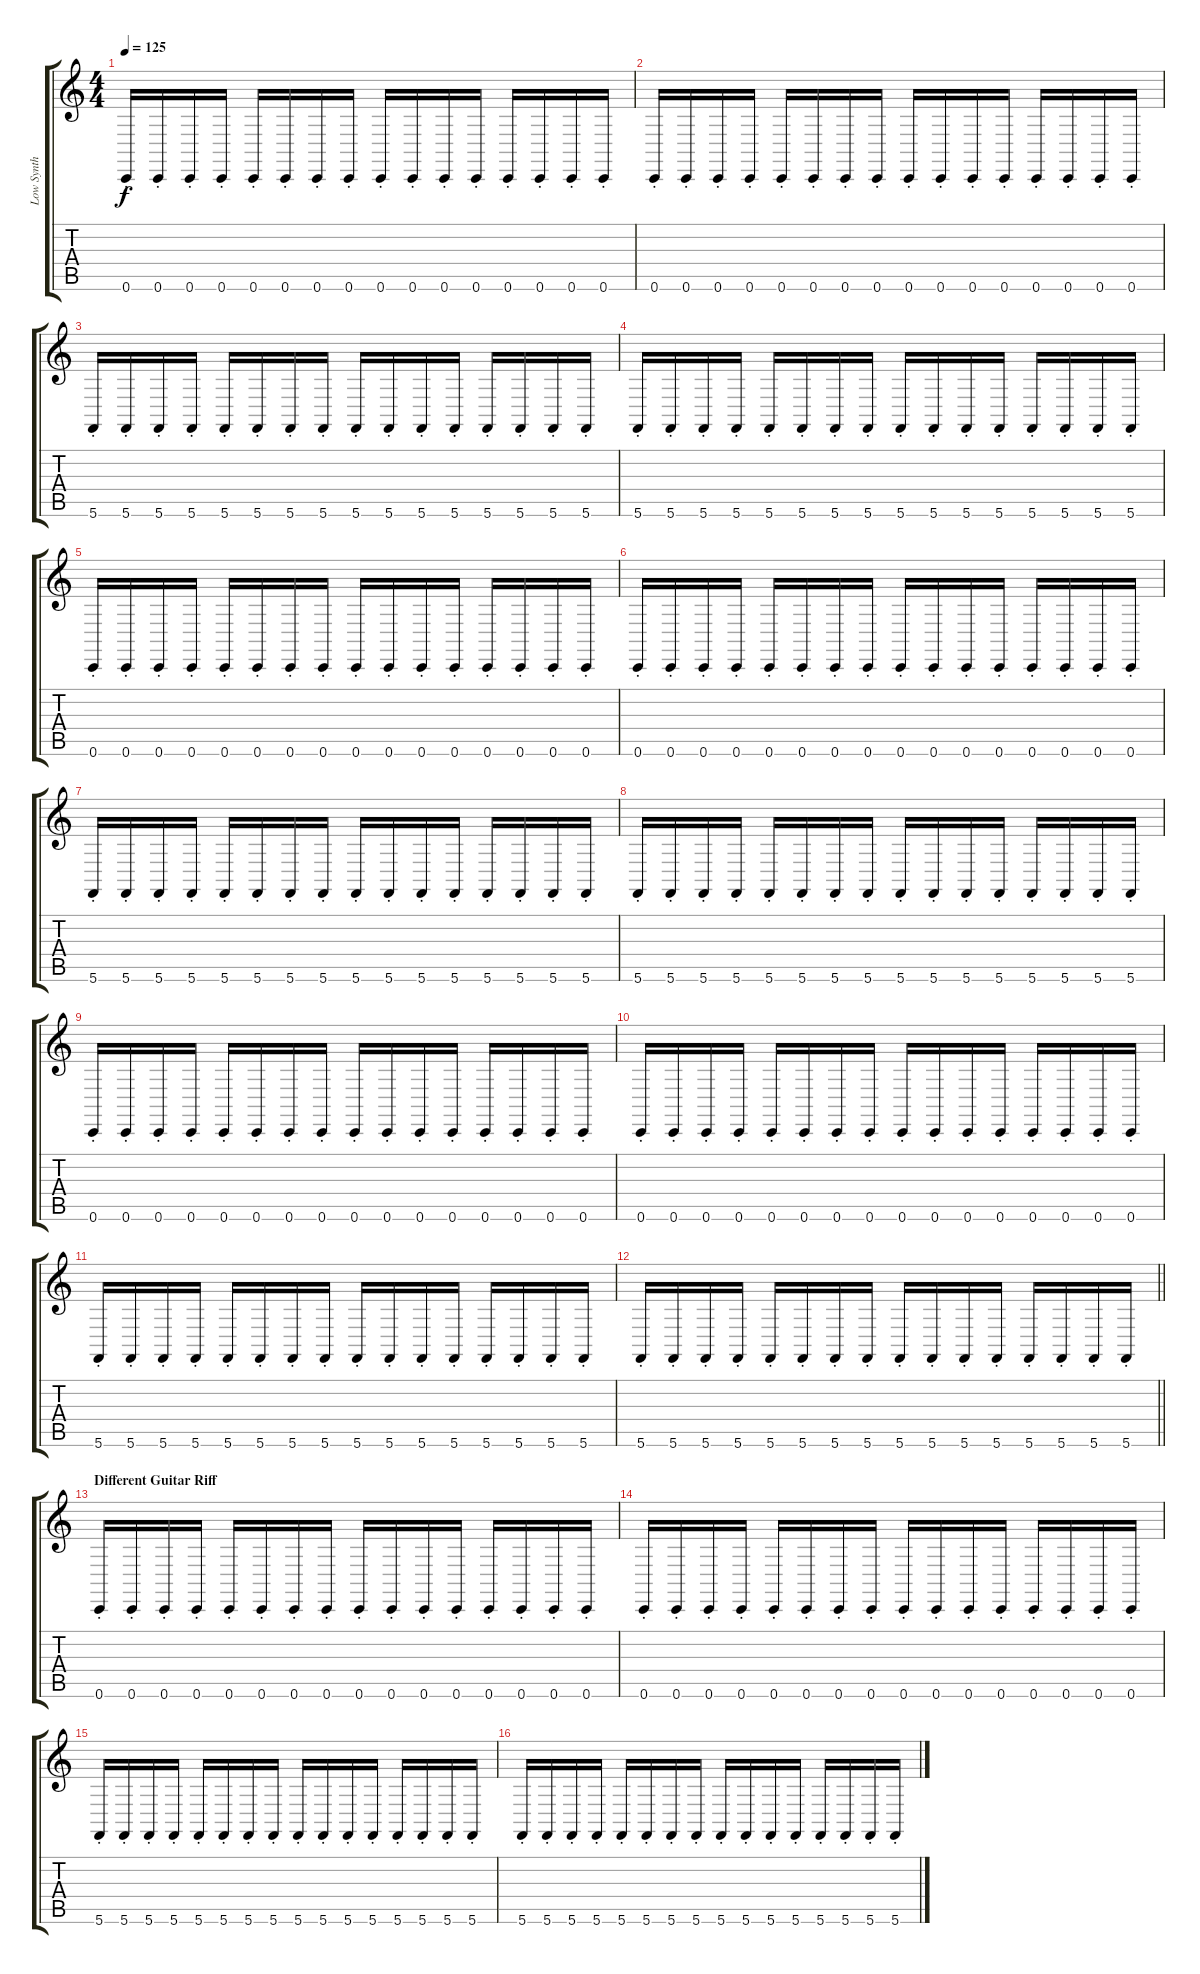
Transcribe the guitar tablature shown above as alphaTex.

\track ("Low Synth (Gillian Gilbert)" "Low Synth ") {instrument lead8bassandlead}
\staff {score tabs}
\tuning (D4 A3 F3 C3 G2 C2) {hide}
\ts (4 4)
\tempo 125
\clef g2
\ks c
0.6{st}.16{dy f} 0.6{st}.16 0.6{st}.16 0.6{st}.16 0.6{st}.16 0.6{st}.16 0.6{st}.16 0.6{st}.16 0.6{st}.16 0.6{st}.16 0.6{st}.16 0.6{st}.16 0.6{st}.16 0.6{st}.16 0.6{st}.16 0.6{st}.16 |
0.6{st}.16 0.6{st}.16 0.6{st}.16 0.6{st}.16 0.6{st}.16 0.6{st}.16 0.6{st}.16 0.6{st}.16 0.6{st}.16 0.6{st}.16 0.6{st}.16 0.6{st}.16 0.6{st}.16 0.6{st}.16 0.6{st}.16 0.6{st}.16 |
5.6{st}.16 5.6{st}.16 5.6{st}.16 5.6{st}.16 5.6{st}.16 5.6{st}.16 5.6{st}.16 5.6{st}.16 5.6{st}.16 5.6{st}.16 5.6{st}.16 5.6{st}.16 5.6{st}.16 5.6{st}.16 5.6{st}.16 5.6{st}.16 |
5.6{st}.16 5.6{st}.16 5.6{st}.16 5.6{st}.16 5.6{st}.16 5.6{st}.16 5.6{st}.16 5.6{st}.16 5.6{st}.16 5.6{st}.16 5.6{st}.16 5.6{st}.16 5.6{st}.16 5.6{st}.16 5.6{st}.16 5.6{st}.16 |
0.6{st}.16 0.6{st}.16 0.6{st}.16 0.6{st}.16 0.6{st}.16 0.6{st}.16 0.6{st}.16 0.6{st}.16 0.6{st}.16 0.6{st}.16 0.6{st}.16 0.6{st}.16 0.6{st}.16 0.6{st}.16 0.6{st}.16 0.6{st}.16 |
0.6{st}.16 0.6{st}.16 0.6{st}.16 0.6{st}.16 0.6{st}.16 0.6{st}.16 0.6{st}.16 0.6{st}.16 0.6{st}.16 0.6{st}.16 0.6{st}.16 0.6{st}.16 0.6{st}.16 0.6{st}.16 0.6{st}.16 0.6{st}.16 |
5.6{st}.16 5.6{st}.16 5.6{st}.16 5.6{st}.16 5.6{st}.16 5.6{st}.16 5.6{st}.16 5.6{st}.16 5.6{st}.16 5.6{st}.16 5.6{st}.16 5.6{st}.16 5.6{st}.16 5.6{st}.16 5.6{st}.16 5.6{st}.16 |
5.6{st}.16 5.6{st}.16 5.6{st}.16 5.6{st}.16 5.6{st}.16 5.6{st}.16 5.6{st}.16 5.6{st}.16 5.6{st}.16 5.6{st}.16 5.6{st}.16 5.6{st}.16 5.6{st}.16 5.6{st}.16 5.6{st}.16 5.6{st}.16 |
0.6{st}.16 0.6{st}.16 0.6{st}.16 0.6{st}.16 0.6{st}.16 0.6{st}.16 0.6{st}.16 0.6{st}.16 0.6{st}.16 0.6{st}.16 0.6{st}.16 0.6{st}.16 0.6{st}.16 0.6{st}.16 0.6{st}.16 0.6{st}.16 |
0.6{st}.16 0.6{st}.16 0.6{st}.16 0.6{st}.16 0.6{st}.16 0.6{st}.16 0.6{st}.16 0.6{st}.16 0.6{st}.16 0.6{st}.16 0.6{st}.16 0.6{st}.16 0.6{st}.16 0.6{st}.16 0.6{st}.16 0.6{st}.16 |
5.6{st}.16 5.6{st}.16 5.6{st}.16 5.6{st}.16 5.6{st}.16 5.6{st}.16 5.6{st}.16 5.6{st}.16 5.6{st}.16 5.6{st}.16 5.6{st}.16 5.6{st}.16 5.6{st}.16 5.6{st}.16 5.6{st}.16 5.6{st}.16 |
\barLineRight lightlight
5.6{st}.16 5.6{st}.16 5.6{st}.16 5.6{st}.16 5.6{st}.16 5.6{st}.16 5.6{st}.16 5.6{st}.16 5.6{st}.16 5.6{st}.16 5.6{st}.16 5.6{st}.16 5.6{st}.16 5.6{st}.16 5.6{st}.16 5.6{st}.16 |
\section ("" "Different Guitar Riff")
0.6{st}.16 0.6{st}.16 0.6{st}.16 0.6{st}.16 0.6{st}.16 0.6{st}.16 0.6{st}.16 0.6{st}.16 0.6{st}.16 0.6{st}.16 0.6{st}.16 0.6{st}.16 0.6{st}.16 0.6{st}.16 0.6{st}.16 0.6{st}.16 |
0.6{st}.16 0.6{st}.16 0.6{st}.16 0.6{st}.16 0.6{st}.16 0.6{st}.16 0.6{st}.16 0.6{st}.16 0.6{st}.16 0.6{st}.16 0.6{st}.16 0.6{st}.16 0.6{st}.16 0.6{st}.16 0.6{st}.16 0.6{st}.16 |
5.6{st}.16 5.6{st}.16 5.6{st}.16 5.6{st}.16 5.6{st}.16 5.6{st}.16 5.6{st}.16 5.6{st}.16 5.6{st}.16 5.6{st}.16 5.6{st}.16 5.6{st}.16 5.6{st}.16 5.6{st}.16 5.6{st}.16 5.6{st}.16 |
5.6{st}.16 5.6{st}.16 5.6{st}.16 5.6{st}.16 5.6{st}.16 5.6{st}.16 5.6{st}.16 5.6{st}.16 5.6{st}.16 5.6{st}.16 5.6{st}.16 5.6{st}.16 5.6{st}.16 5.6{st}.16 5.6{st}.16 5.6{st}.16
